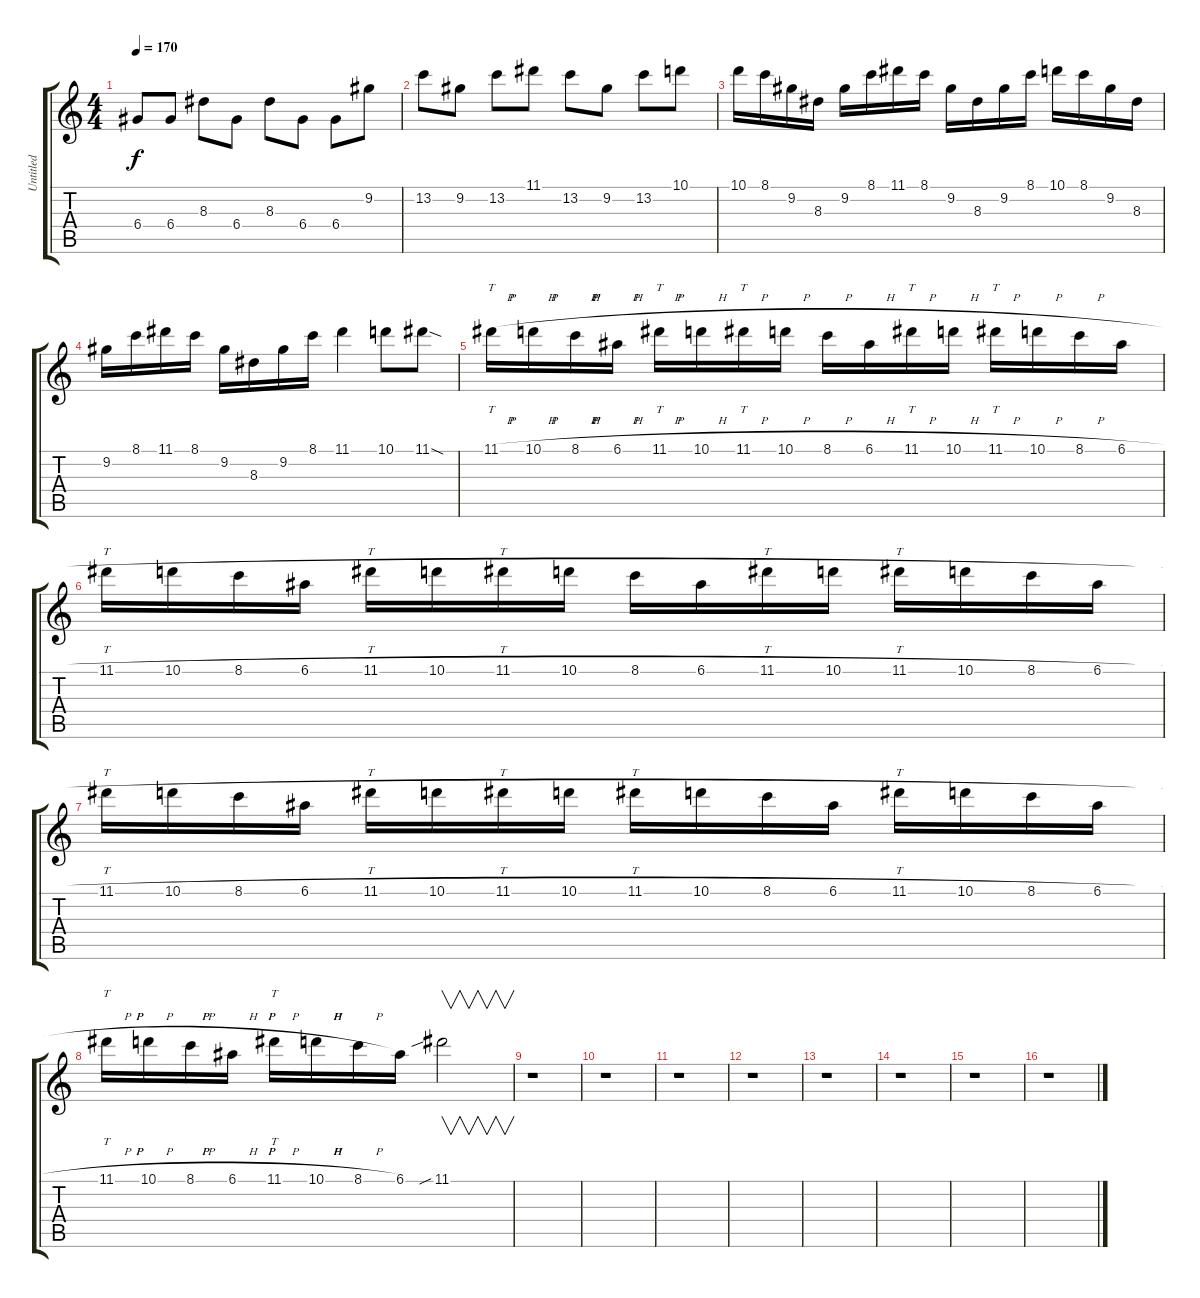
\track ("Untitled" "Untitled") {instrument distortionguitar}
\staff {score tabs}
\tuning (E4 B3 G3 D3 A2 D2) {hide}
\ts (4 4)
\tempo 170
\clef g2
\ks c
6.4.8{dy f} 6.4.8 8.3.8 6.4.8 8.3.8 6.4.8 6.4.8 9.2.8 |
13.2.8 9.2.8 13.2.8 11.1.8 13.2.8 9.2.8 13.2.8 10.1.8 |
10.1.16 8.1.16 9.2.16 8.3.16 9.2.16 8.1.16 11.1.16 8.1.16 9.2.16 8.3.16 9.2.16 8.1.16 10.1.16 8.1.16 9.2.16 8.3.16 |
9.2.16 8.1.16 11.1.16 8.1.16 9.2.16 8.3.16 9.2.16 8.1.16 11.1.4 10.1.8 11.1{sod}.8 |
11.1{h}.16{tt} 10.1{h}.16 8.1{h}.16 6.1{h}.16 11.1{h}.16{tt} 10.1{h}.16 11.1{h}.16{tt} 10.1{h}.16 8.1{h}.16 6.1{h}.16 11.1{h}.16{tt} 10.1{h}.16 11.1{h}.16{tt} 10.1{h}.16 8.1{h}.16 6.1{h}.16 |
11.1{h}.16{tt} 10.1{h}.16 8.1{h}.16 6.1{h}.16 11.1{h}.16{tt} 10.1{h}.16 11.1{h}.16{tt} 10.1{h}.16 8.1{h}.16 6.1{h}.16 11.1{h}.16{tt} 10.1{h}.16 11.1{h}.16{tt} 10.1{h}.16 8.1{h}.16 6.1{h}.16 |
11.1{h}.16{tt} 10.1{h}.16 8.1{h}.16 6.1{h}.16 11.1{h}.16{tt} 10.1{h}.16 11.1{h}.16{tt} 10.1{h}.16 11.1{h}.16{tt} 10.1{h}.16 8.1{h}.16 6.1{h}.16 11.1{h}.16{tt} 10.1{h}.16 8.1{h}.16 6.1{h}.16 |
11.1{h}.16{tt} 10.1{h}.16 8.1{h}.16 6.1{h}.16 11.1{h}.16{tt} 10.1{h}.16 8.1{h}.16 6.1.16 11.1{sib}.2{v} |
r.1 |
r.1 |
r.1 |
r.1 |
r.1 |
r.1 |
r.1 |
r.1
